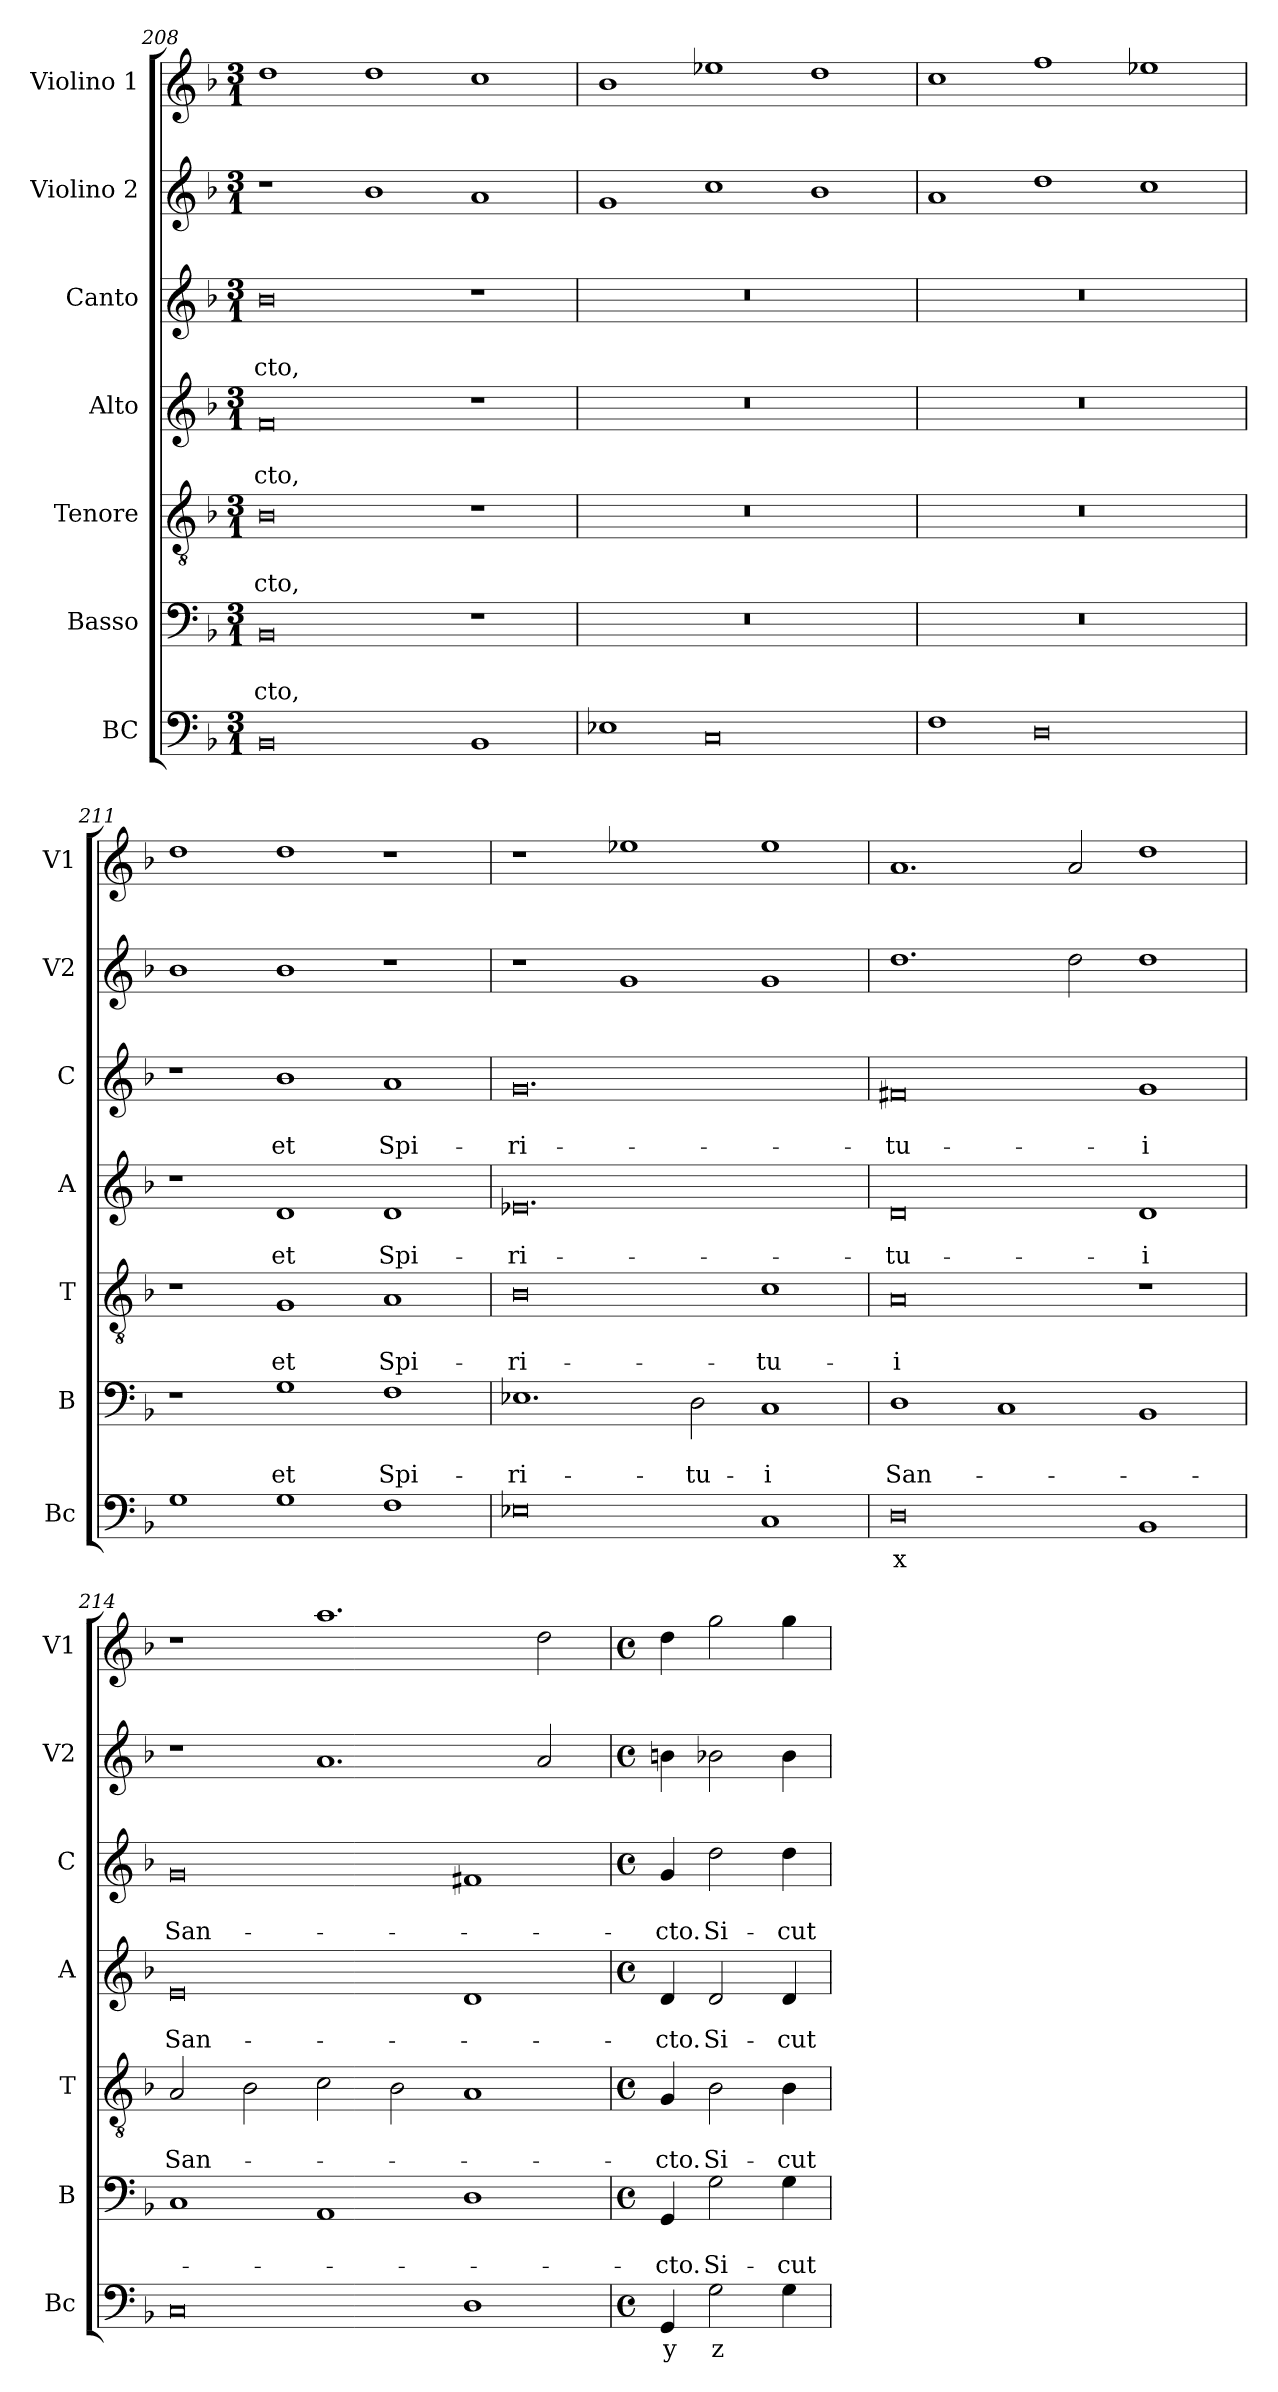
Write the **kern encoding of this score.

**kern	**text	**kern	**text	**text	**kern	**text	**text	**kern	**text	**text	**kern	**text	**text	**kern	**kern
*part7	*part7	*part6	*part6	*part6	*part5	*part5	*part5	*part4	*part4	*part4	*part3	*part3	*part3	*part2	*part1
*staff7	*staff7	*staff6	*staff6	*staff6	*staff5	*staff5	*staff5	*staff4	*staff4	*staff4	*staff3	*staff3	*staff3	*staff2	*staff1
*I"BC	*	*I"Basso	*	*	*I"Tenore	*	*	*I"Alto	*	*	*I"Canto	*	*	*I"Violino 2	*I"Violino 1
*I'Bc	*	*I'B	*	*	*I'T	*	*	*I'A	*	*	*I'C	*	*	*I'V2	*I'V1
*clefF4	*	*clefF4	*	*	*clefGv2	*	*	*clefG2	*	*	*clefG2	*	*	*clefG2	*clefG2
*k[b-]	*	*k[b-]	*	*	*k[b-]	*	*	*k[b-]	*	*	*k[b-]	*	*	*k[b-]	*k[b-]
*F:	*	*F:	*	*	*F:	*	*	*F:	*	*	*F:	*	*	*F:	*F:
*M3/1	*	*M3/1	*	*	*M3/1	*	*	*M3/1	*	*	*M3/1	*	*	*M3/1	*M3/1
=208	=208	=208	=208	=208	=208	=208	=208	=208	=208	=208	=208	=208	=208	=208	=208
!	!	!	!	!LO:LY:b	!	!	!LO:LY:b	!	!	!LO:LY:b	!	!	!LO:LY:b	!	!
0BB-	.	0BB-	.	-cto,	0B-	.	-cto,	0f	.	-cto,	0b-	.	-cto,	1r	1dd
.	.	.	.	.	.	.	.	.	.	.	.	.	.	1b-	1dd
1BB-	.	1r	.	.	1r	.	.	1r	.	.	1r	.	.	1a	1cc
!!LO:LB:g=z
=209	=209	=209	=209	=209	=209	=209	=209	=209	=209	=209	=209	=209	=209	=209	=209
1E-X	.	0.r	.	.	0.r	.	.	0.r	.	.	0.r	.	.	1g	1b-
0C	.	.	.	.	.	.	.	.	.	.	.	.	.	1cc	1ee-X
.	.	.	.	.	.	.	.	.	.	.	.	.	.	1b-	1dd
=210	=210	=210	=210	=210	=210	=210	=210	=210	=210	=210	=210	=210	=210	=210	=210
1F	.	0.r	.	.	0.r	.	.	0.r	.	.	0.r	.	.	1a	1cc
0D	.	.	.	.	.	.	.	.	.	.	.	.	.	1dd	1ff
.	.	.	.	.	.	.	.	.	.	.	.	.	.	1cc	1ee-X
=211	=211	=211	=211	=211	=211	=211	=211	=211	=211	=211	=211	=211	=211	=211	=211
1G	.	1r	.	.	1r	.	.	1r	.	.	1r	.	.	1b-	1dd
!	!	!	!	!LO:LY:b	!	!	!LO:LY:b	!	!	!LO:LY:b	!	!	!LO:LY:b	!	!
1G	.	1G	.	et	1G	.	et	1d	.	et	1b-	.	et	1b-	1dd
!	!	!	!	!LO:LY:b	!	!	!LO:LY:b	!	!	!LO:LY:b	!	!	!LO:LY:b	!	!
1F	.	1F	.	Spi-	1A	.	Spi-	1d	.	Spi-	1a	.	Spi-	1r	1r
=212	=212	=212	=212	=212	=212	=212	=212	=212	=212	=212	=212	=212	=212	=212	=212
!	!	!	!	!LO:LY:b	!	!	!LO:LY:b	!	!	!LO:LY:b	!	!	!LO:LY:b	!	!
0E-X	.	1.E-X	.	-ri-	0B-	.	-ri-	0.e-X	.	-ri-	0.g	.	-ri-	1r	1r
.	.	.	.	.	.	.	.	.	.	.	.	.	.	1g	1ee-X
!	!	!	!	!LO:LY:b	!	!	!	!	!	!	!	!	!	!	!
.	.	2D\	.	-tu-	.	.	.	.	.	.	.	.	.	.	.
!	!	!	!	!LO:LY:b	!	!	!LO:LY:b	!	!	!	!	!	!	!	!
1C	.	1C	.	-i	1c	.	-tu-	.	.	.	.	.	.	1g	1ee-
=213	=213	=213	=213	=213	=213	=213	=213	=213	=213	=213	=213	=213	=213	=213	=213
!	!LO:LY:b	!	!	!LO:LY:b	!	!	!LO:LY:b	!	!	!LO:LY:b	!	!	!LO:LY:b	!	!
0D	x	1D	.	San-	0A	.	-i	0d	.	-tu-	0f#X	.	-tu-	1.dd	1.a
.	.	1C	.	.	.	.	.	.	.	.	.	.	.	.	.
.	.	.	.	.	.	.	.	.	.	.	.	.	.	2dd\	2a/
!	!	!	!	!	!	!	!	!	!	!LO:LY:b	!	!	!LO:LY:b	!	!
1BB-	.	1BB-	.	.	1r	.	.	1d	.	-i	1g	.	-i	1dd	1dd
=214	=214	=214	=214	=214	=214	=214	=214	=214	=214	=214	=214	=214	=214	=214	=214
!	!	!	!	!	!	!	!LO:LY:b	!	!	!LO:LY:b	!	!	!LO:LY:b	!	!
0C	.	1C	.	.	2A/	.	San-	0e	.	San-	0g	.	San-	1r	1r
.	.	.	.	.	2B-\	.	.	.	.	.	.	.	.	.	.
.	.	1AA	.	.	2c\	.	.	.	.	.	.	.	.	1.a	1.aa
.	.	.	.	.	2B-\	.	.	.	.	.	.	.	.	.	.
1D	.	1D	.	.	1A	.	.	1d	.	.	1f#X	.	.	.	.
.	.	.	.	.	.	.	.	.	.	.	.	.	.	2a/	2dd\
!!LO:PB:g=z
=215	=215	=215	=215	=215	=215	=215	=215	=215	=215	=215	=215	=215	=215	=215	=215
*M4/4	*	*M4/4	*	*	*M4/4	*	*	*M4/4	*	*	*M4/4	*	*	*M4/4	*M4/4
*met(c)	*	*met(c)	*	*	*met(c)	*	*	*met(c)	*	*	*met(c)	*	*	*met(c)	*met(c)
!	!LO:LY:b	!	!	!LO:LY:b	!	!	!LO:LY:b	!	!	!LO:LY:b	!	!	!LO:LY:b	!	!
4GG/	y	4GG/	.	-cto.	4G/	.	-cto.	4d/	.	-cto.	4g/	.	-cto.	4bn\	4dd\
!	!LO:LY:b	!	!	!LO:LY:b	!	!	!LO:LY:b	!	!	!LO:LY:b	!	!	!LO:LY:b	!	!
2G\	z	2G\	.	Si-	2B-\	.	Si-	2d/	.	Si-	2dd\	.	Si-	2b-X\	2gg\
!	!	!	!	!LO:LY:b	!	!	!LO:LY:b	!	!	!LO:LY:b	!	!	!LO:LY:b	!	!
4G\	.	4G\	.	-cut	4B-\	.	-cut	4d/	.	-cut	4dd\	.	-cut	4b-\	4gg\
=	=	=	=	=	=	=	=	=	=	=	=	=	=	=	=
*-	*-	*-	*-	*-	*-	*-	*-	*-	*-	*-	*-	*-	*-	*-	*-
